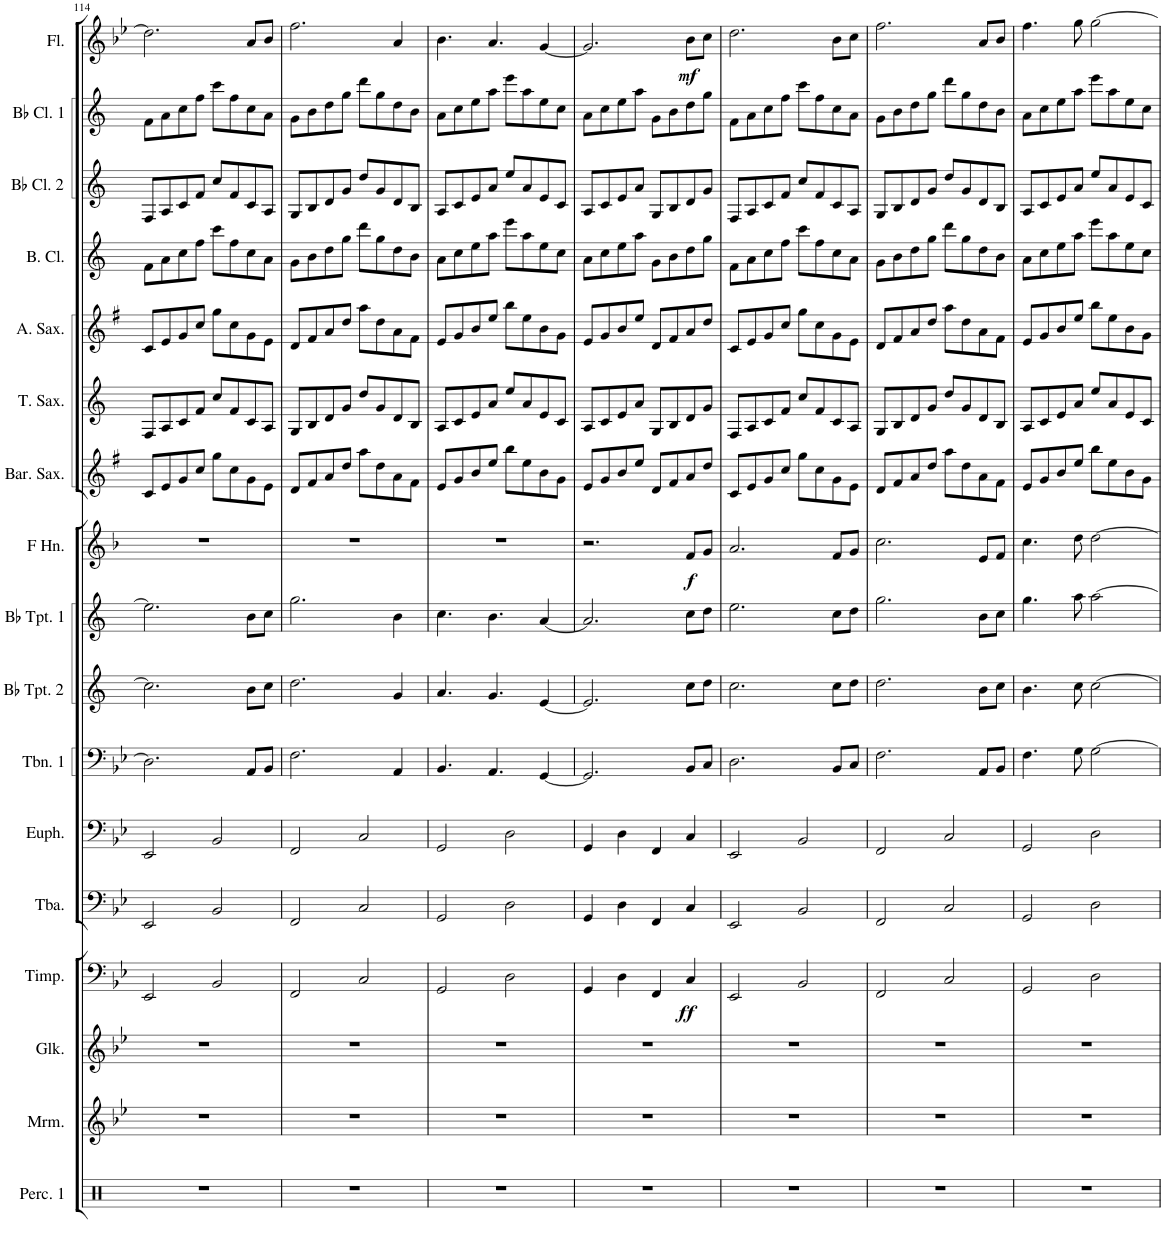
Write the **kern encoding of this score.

**kern	**kern	**kern	**kern	**dynam	**kern	**kern	**kern	**kern	**kern	**kern	**dynam	**kern	**kern	**kern	**kern	**kern	**kern	**kern	**dynam
*part17	*part16	*part15	*part14	*part14	*part13	*part12	*part11	*part10	*part9	*part8	*part8	*part7	*part6	*part5	*part4	*part3	*part2	*part1	*part1
*staff17	*staff16	*staff15	*staff14	*staff14	*staff13	*staff12	*staff11	*staff10	*staff9	*staff8	*staff8	*staff7	*staff6	*staff5	*staff4	*staff3	*staff2	*staff1	*staff1
*I"Percussion 1	*I"Marimba	*I"Glockenspiel	*I"Timpani	*	*I"Tuba	*I"Euphonium	*I"Trombone	*I"Bb Trumpet 2	*I"Bb Trumpet 1	*I"Horn in F	*	*I"Baritone Saxophone	*I"Tenor Saxophone	*I"Alto Saxophone	*I"Bass Clarinet	*I"Bb Clarinet 2	*I"Bb Clarinet 1	*I"Flute	*
*I'Perc. 1	*I'Mrm.	*I'Glk.	*I'Timp.	*	*I'Tba.	*I'Euph.	*I'Tbn. 1	*I'Bb Tpt. 2	*I'Bb Tpt. 1	*	*	*I'Bar. Sax.	*I'T. Sax.	*I'A. Sax.	*I'B. Cl.	*I'Bb Cl. 2	*I'Bb Cl. 1	*I'Fl.	*
!!LO:PB:g=z
*clefX	*clefG2	*clefG2	*clefF4	*	*clefF4	*clefF4	*clefF4	*clefG2	*clefG2	*clefG2	*	*clefG2	*clefG2	*clefG2	*clefG2	*clefG2	*clefG2	*clefG2	*
*	*	*Trd-14c-24	*	*	*	*	*	*Trd1c2	*Trd1c2	*Trd4c7	*	*Trd12c21	*Trd8c14	*Trd5c9	*Trd8c14	*Trd1c2	*Trd1c2	*	*
*k[]	*k[b-e-]	*k[b-e-]	*k[b-e-]	*	*k[b-e-]	*k[b-e-]	*k[b-e-]	*k[]	*k[]	*k[b-]	*	*k[f#]	*k[]	*k[f#]	*k[]	*k[]	*k[]	*k[b-e-]	*
*M4/4	*M4/4	*M4/4	*M4/4	*	*M4/4	*M4/4	*M4/4	*M4/4	*M4/4	*M4/4	*	*M4/4	*M4/4	*M4/4	*M4/4	*M4/4	*M4/4	*M4/4	*
=114	=114	=114	=114	=114	=114	=114	=114	=114	=114	=114	=114	=114	=114	=114	=114	=114	=114	=114	=114
1r	1r	1r	2EE-/	.	2EE-/	2EE-/	2.D\]	2.cc\]	2.ee\]	1r	.	8c/L	8F/L	8c/L	8f\L	8F/L	8f\L	2.dd\]	.
.	.	.	.	.	.	.	.	.	.	.	.	8e/	8A/	8e/	8a\	8A/	8a\	.	.
.	.	.	.	.	.	.	.	.	.	.	.	8g/	8c/	8g/	8cc\	8c/	8cc\	.	.
.	.	.	.	.	.	.	.	.	.	.	.	8cc/J	8f/J	8cc/J	8ff\J	8f/J	8ff\J	.	.
.	.	.	2BB-/	.	2BB-/	2BB-/	.	.	.	.	.	8gg\L	8cc/L	8gg\L	8ccc\L	8cc/L	8ccc\L	.	.
.	.	.	.	.	.	.	.	.	.	.	.	8cc\	8f/	8cc\	8ff\	8f/	8ff\	.	.
.	.	.	.	.	.	.	8AA/L	8b\L	8b\L	.	.	8g\	8c/	8g\	8cc\	8c/	8cc\	8a/L	.
.	.	.	.	.	.	.	8BB-/J	8cc\J	8cc\J	.	.	8e\J	8A/J	8e\J	8a\J	8A/J	8a\J	8b-/J	.
=115	=115	=115	=115	=115	=115	=115	=115	=115	=115	=115	=115	=115	=115	=115	=115	=115	=115	=115	=115
1r	1r	1r	2FF/	.	2FF/	2FF/	2.F\	2.dd\	2.gg\	1r	.	8d/L	8G/L	8d/L	8g\L	8G/L	8g\L	2.ff\	.
.	.	.	.	.	.	.	.	.	.	.	.	8f#/	8B/	8f#/	8b\	8B/	8b\	.	.
.	.	.	.	.	.	.	.	.	.	.	.	8a/	8d/	8a/	8dd\	8d/	8dd\	.	.
.	.	.	.	.	.	.	.	.	.	.	.	8dd/J	8g/J	8dd/J	8gg\J	8g/J	8gg\J	.	.
.	.	.	2C/	.	2C/	2C/	.	.	.	.	.	8aa\L	8dd/L	8aa\L	8ddd\L	8dd/L	8ddd\L	.	.
.	.	.	.	.	.	.	.	.	.	.	.	8dd\	8g/	8dd\	8gg\	8g/	8gg\	.	.
.	.	.	.	.	.	.	4AA/	4g/	4b\	.	.	8a\	8d/	8a\	8dd\	8d/	8dd\	4a/	.
.	.	.	.	.	.	.	.	.	.	.	.	8f#\J	8B/J	8f#\J	8b\J	8B/J	8b\J	.	.
=116	=116	=116	=116	=116	=116	=116	=116	=116	=116	=116	=116	=116	=116	=116	=116	=116	=116	=116	=116
1r	1r	1r	2GG/	.	2GG/	2GG/	4.BB-/	4.a/	4.cc\	1r	.	8e/L	8A/L	8e/L	8a\L	8A/L	8a\L	4.b-\	.
.	.	.	.	.	.	.	.	.	.	.	.	8g/	8c/	8g/	8cc\	8c/	8cc\	.	.
.	.	.	.	.	.	.	.	.	.	.	.	8b/	8e/	8b/	8ee\	8e/	8ee\	.	.
.	.	.	.	.	.	.	4.AA/	4.g/	4.b\	.	.	8ee/J	8a/J	8ee/J	8aa\J	8a/J	8aa\J	4.a/	.
.	.	.	2D\	.	2D\	2D\	.	.	.	.	.	8bb\L	8ee/L	8bb\L	8eee\L	8ee/L	8eee\L	.	.
.	.	.	.	.	.	.	.	.	.	.	.	8ee\	8a/	8ee\	8aa\	8a/	8aa\	.	.
.	.	.	.	.	.	.	[4GG/	[4e/	[4a/	.	.	8b\	8e/	8b\	8ee\	8e/	8ee\	[4g/	.
.	.	.	.	.	.	.	.	.	.	.	.	8g\J	8c/J	8g\J	8cc\J	8c/J	8cc\J	.	.
=117	=117	=117	=117	=117	=117	=117	=117	=117	=117	=117	=117	=117	=117	=117	=117	=117	=117	=117	=117
1r	1r	1r	4GG/	.	4GG/	4GG/	2.GG/]	2.e/]	2.a/]	2.r	.	8e/L	8A/L	8e/L	8a\L	8A/L	8a\L	2.g/]	.
.	.	.	.	.	.	.	.	.	.	.	.	8g/	8c/	8g/	8cc\	8c/	8cc\	.	.
.	.	.	4D\	.	4D\	4D\	.	.	.	.	.	8b/	8e/	8b/	8ee\	8e/	8ee\	.	.
.	.	.	.	.	.	.	.	.	.	.	.	8ee/J	8a/J	8ee/J	8aa\J	8a/J	8aa\J	.	.
.	.	.	4FF/	.	4FF/	4FF/	.	.	.	.	.	8d/L	8G/L	8d/L	8g\L	8G/L	8g\L	.	.
.	.	.	.	.	.	.	.	.	.	.	.	8f#/	8B/	8f#/	8b\	8B/	8b\	.	.
!	!	!	!	!LO:DY:b	!	!	!	!	!	!	!LO:DY:b	!	!	!	!	!	!	!	!LO:DY:b
.	.	.	4C/	ff	4C/	4C/	8BB-/L	8cc\L	8cc\L	8f/L	f	8a/	8d/	8a/	8dd\	8d/	8dd\	8b-\L	mf
.	.	.	.	.	.	.	8C/J	8dd\J	8dd\J	8g/J	.	8dd/J	8g/J	8dd/J	8gg\J	8g/J	8gg\J	8cc\J	.
=118	=118	=118	=118	=118	=118	=118	=118	=118	=118	=118	=118	=118	=118	=118	=118	=118	=118	=118	=118
1r	1r	1r	2EE-/	.	2EE-/	2EE-/	2.D\	2.cc\	2.ee\	2.a/	.	8c/L	8F/L	8c/L	8f\L	8F/L	8f\L	2.dd\	.
.	.	.	.	.	.	.	.	.	.	.	.	8e/	8A/	8e/	8a\	8A/	8a\	.	.
.	.	.	.	.	.	.	.	.	.	.	.	8g/	8c/	8g/	8cc\	8c/	8cc\	.	.
.	.	.	.	.	.	.	.	.	.	.	.	8cc/J	8f/J	8cc/J	8ff\J	8f/J	8ff\J	.	.
.	.	.	2BB-/	.	2BB-/	2BB-/	.	.	.	.	.	8gg\L	8cc/L	8gg\L	8ccc\L	8cc/L	8ccc\L	.	.
.	.	.	.	.	.	.	.	.	.	.	.	8cc\	8f/	8cc\	8ff\	8f/	8ff\	.	.
.	.	.	.	.	.	.	8BB-/L	8cc\L	8cc\L	8f/L	.	8g\	8c/	8g\	8cc\	8c/	8cc\	8b-\L	.
.	.	.	.	.	.	.	8C/J	8dd\J	8dd\J	8g/J	.	8e\J	8A/J	8e\J	8a\J	8A/J	8a\J	8cc\J	.
=119	=119	=119	=119	=119	=119	=119	=119	=119	=119	=119	=119	=119	=119	=119	=119	=119	=119	=119	=119
1r	1r	1r	2FF/	.	2FF/	2FF/	2.F\	2.dd\	2.gg\	2.cc\	.	8d/L	8G/L	8d/L	8g\L	8G/L	8g\L	2.ff\	.
.	.	.	.	.	.	.	.	.	.	.	.	8f#/	8B/	8f#/	8b\	8B/	8b\	.	.
.	.	.	.	.	.	.	.	.	.	.	.	8a/	8d/	8a/	8dd\	8d/	8dd\	.	.
.	.	.	.	.	.	.	.	.	.	.	.	8dd/J	8g/J	8dd/J	8gg\J	8g/J	8gg\J	.	.
.	.	.	2C/	.	2C/	2C/	.	.	.	.	.	8aa\L	8dd/L	8aa\L	8ddd\L	8dd/L	8ddd\L	.	.
.	.	.	.	.	.	.	.	.	.	.	.	8dd\	8g/	8dd\	8gg\	8g/	8gg\	.	.
.	.	.	.	.	.	.	8AA/L	8b\L	8b\L	8e/L	.	8a\	8d/	8a\	8dd\	8d/	8dd\	8a/L	.
.	.	.	.	.	.	.	8BB-/J	8cc\J	8cc\J	8f/J	.	8f#\J	8B/J	8f#\J	8b\J	8B/J	8b\J	8b-/J	.
=120	=120	=120	=120	=120	=120	=120	=120	=120	=120	=120	=120	=120	=120	=120	=120	=120	=120	=120	=120
1r	1r	1r	2GG/	.	2GG/	2GG/	4.F\	4.b\	4.gg\	4.cc\	.	8e/L	8A/L	8e/L	8a\L	8A/L	8a\L	4.ff\	.
.	.	.	.	.	.	.	.	.	.	.	.	8g/	8c/	8g/	8cc\	8c/	8cc\	.	.
.	.	.	.	.	.	.	.	.	.	.	.	8b/	8e/	8b/	8ee\	8e/	8ee\	.	.
.	.	.	.	.	.	.	8G\	8cc\	8aa\	8dd\	.	8ee/J	8a/J	8ee/J	8aa\J	8a/J	8aa\J	8gg\	.
.	.	.	2D\	.	2D\	2D\	[2G\	[2cc\	[2aa\	[2dd\	.	8bb\L	8ee/L	8bb\L	8eee\L	8ee/L	8eee\L	[2gg\	.
.	.	.	.	.	.	.	.	.	.	.	.	8ee\	8a/	8ee\	8aa\	8a/	8aa\	.	.
.	.	.	.	.	.	.	.	.	.	.	.	8b\	8e/	8b\	8ee\	8e/	8ee\	.	.
.	.	.	.	.	.	.	.	.	.	.	.	8g\J	8c/J	8g\J	8cc\J	8c/J	8cc\J	.	.
=	=	=	=	=	=	=	=	=	=	=	=	=	=	=	=	=	=	=	=
*-	*-	*-	*-	*-	*-	*-	*-	*-	*-	*-	*-	*-	*-	*-	*-	*-	*-	*-	*-
